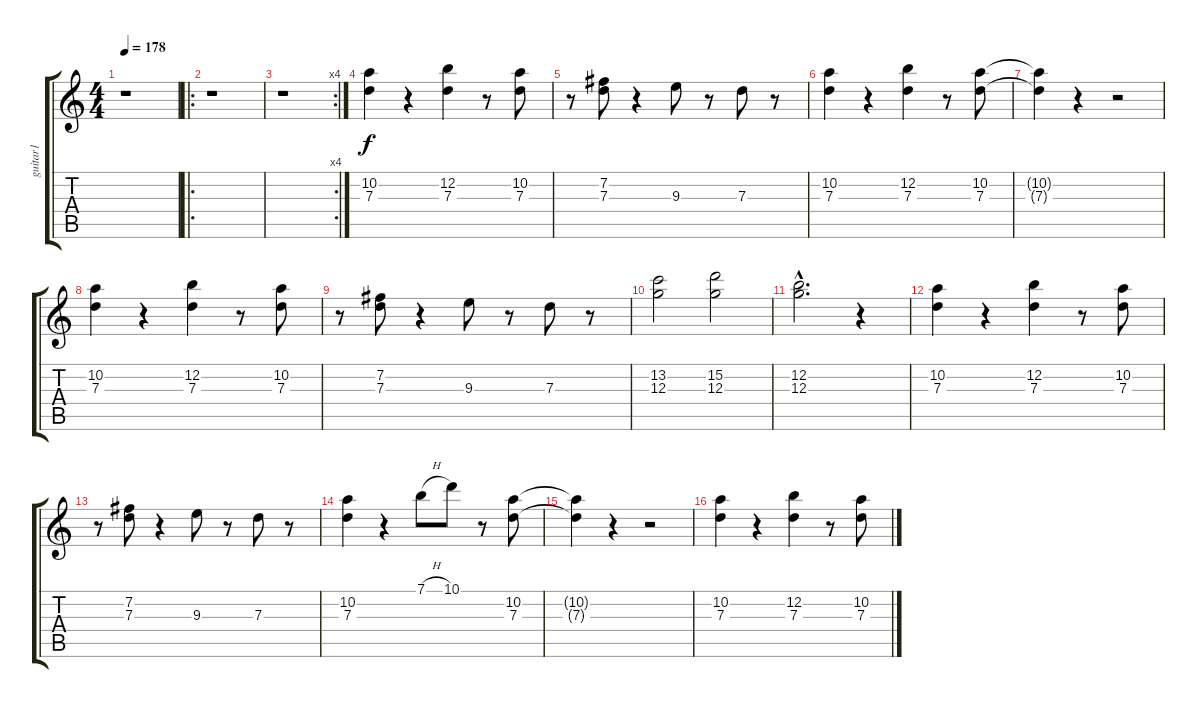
\track ("guitar1" "guitar1") {instrument distortionguitar}
\staff {score tabs}
\tuning (E4 B3 G3 D3 A2 E2) {hide}
\ts (4 4)
\tempo 178
\clef g2
\ks c
r.1{dy f instrument distortionguitar} |
\ro
r.1 |
\rc 4
r.1 |
(10.2 7.3).4 r.4 (12.2 7.3).4 r.8 (10.2 7.3).8 |
r.8 (7.2 7.3).8 r.4 9.3.8 r.8 7.3.8 r.8 |
(10.2 7.3).4 r.4 (12.2 7.3).4 r.8 (10.2 7.3).8 |
(10.2{t} 7.3{t}).4 r.4 r.2 |
(10.2 7.3).4 r.4 (12.2 7.3).4 r.8 (10.2 7.3).8 |
r.8 (7.2 7.3).8 r.4 9.3.8 r.8 7.3.8 r.8 |
(13.2 12.3).2 (15.2 12.3).2 |
(12.2{hac} 12.3{hac}).2{d} r.4 |
(10.2 7.3).4 r.4 (12.2 7.3).4 r.8 (10.2 7.3).8 |
r.8 (7.2 7.3).8 r.4 9.3.8 r.8 7.3.8 r.8 |
(10.2 7.3).4 r.4 7.1{h}.8 10.1.8 r.8 (10.2 7.3).8 |
(10.2{t} 7.3{t}).4 r.4 r.2 |
(10.2 7.3).4 r.4 (12.2 7.3).4 r.8 (10.2 7.3).8
